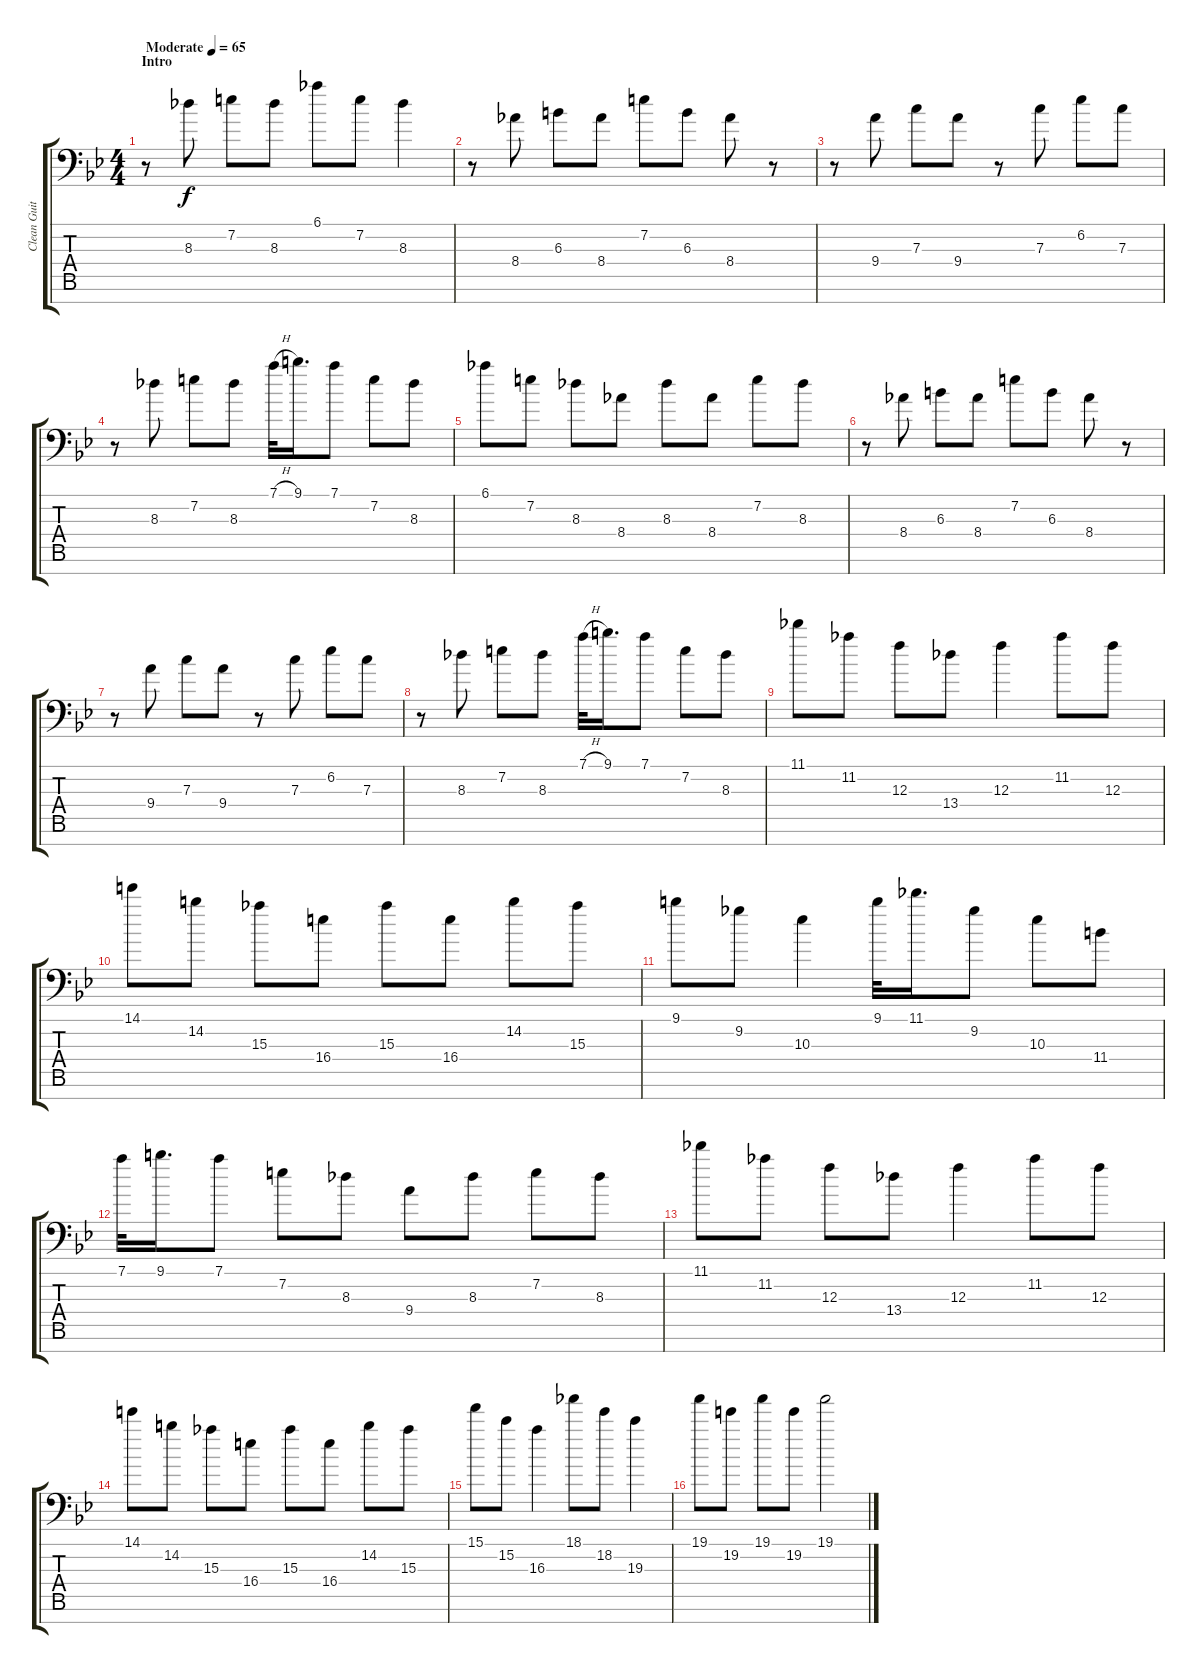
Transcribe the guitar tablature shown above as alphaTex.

\track ("Clean Guitar 2" "Clean Guit") {instrument electricguitarclean}
\staff {score tabs}
\tuning (D4 A3 F3 C3 G2 D2 A1) {hide}
\ts (4 4)
\section ("" "Intro")
\tempo (65 "Moderate")
\clef f4
\ks bb
r.8{dy f instrument electricguitarclean} 8.3.8 7.2.8 8.3.8 6.1.8 7.2.8 8.3.4 |
r.8 8.4.8 6.3.8 8.4.8 7.2.8 6.3.8 8.4.8 r.8 |
r.8 9.4.8 7.3.8 9.4.8 r.8 7.3.8 6.2.8 7.3.8 |
r.8 8.3.8 7.2.8 8.3.8 7.1{h}.32 9.1.16{d} 7.1.8 7.2.8 8.3.8 |
6.1.8 7.2.8 8.3.8 8.4.8 8.3.8 8.4.8 7.2.8 8.3.8 |
r.8 8.4.8 6.3.8 8.4.8 7.2.8 6.3.8 8.4.8 r.8 |
r.8 9.4.8 7.3.8 9.4.8 r.8 7.3.8 6.2.8 7.3.8 |
r.8 8.3.8 7.2.8 8.3.8 7.1{h}.32 9.1.16{d} 7.1.8 7.2.8 8.3.8 |
11.1.8 11.2.8 12.3.8 13.4.8 12.3.4 11.2.8 12.3.8 |
14.1.8 14.2.8 15.3.8 16.4.8 15.3.8 16.4.8 14.2.8 15.3.8 |
9.1.8 9.2.8 10.3.4 9.1.32 11.1.16{d} 9.2.8 10.3.8 11.4.8 |
7.1.32 9.1.16{d} 7.1.8 7.2.8 8.3.8 9.4.8 8.3.8 7.2.8 8.3.8 |
11.1.8 11.2.8 12.3.8 13.4.8 12.3.4 11.2.8 12.3.8 |
14.1.8 14.2.8 15.3.8 16.4.8 15.3.8 16.4.8 14.2.8 15.3.8 |
15.1.8 15.2.8 16.3.4 18.1.8 18.2.8 19.3.4 |
19.1.8 19.2.8 19.1.8 19.2.8 19.1.2
